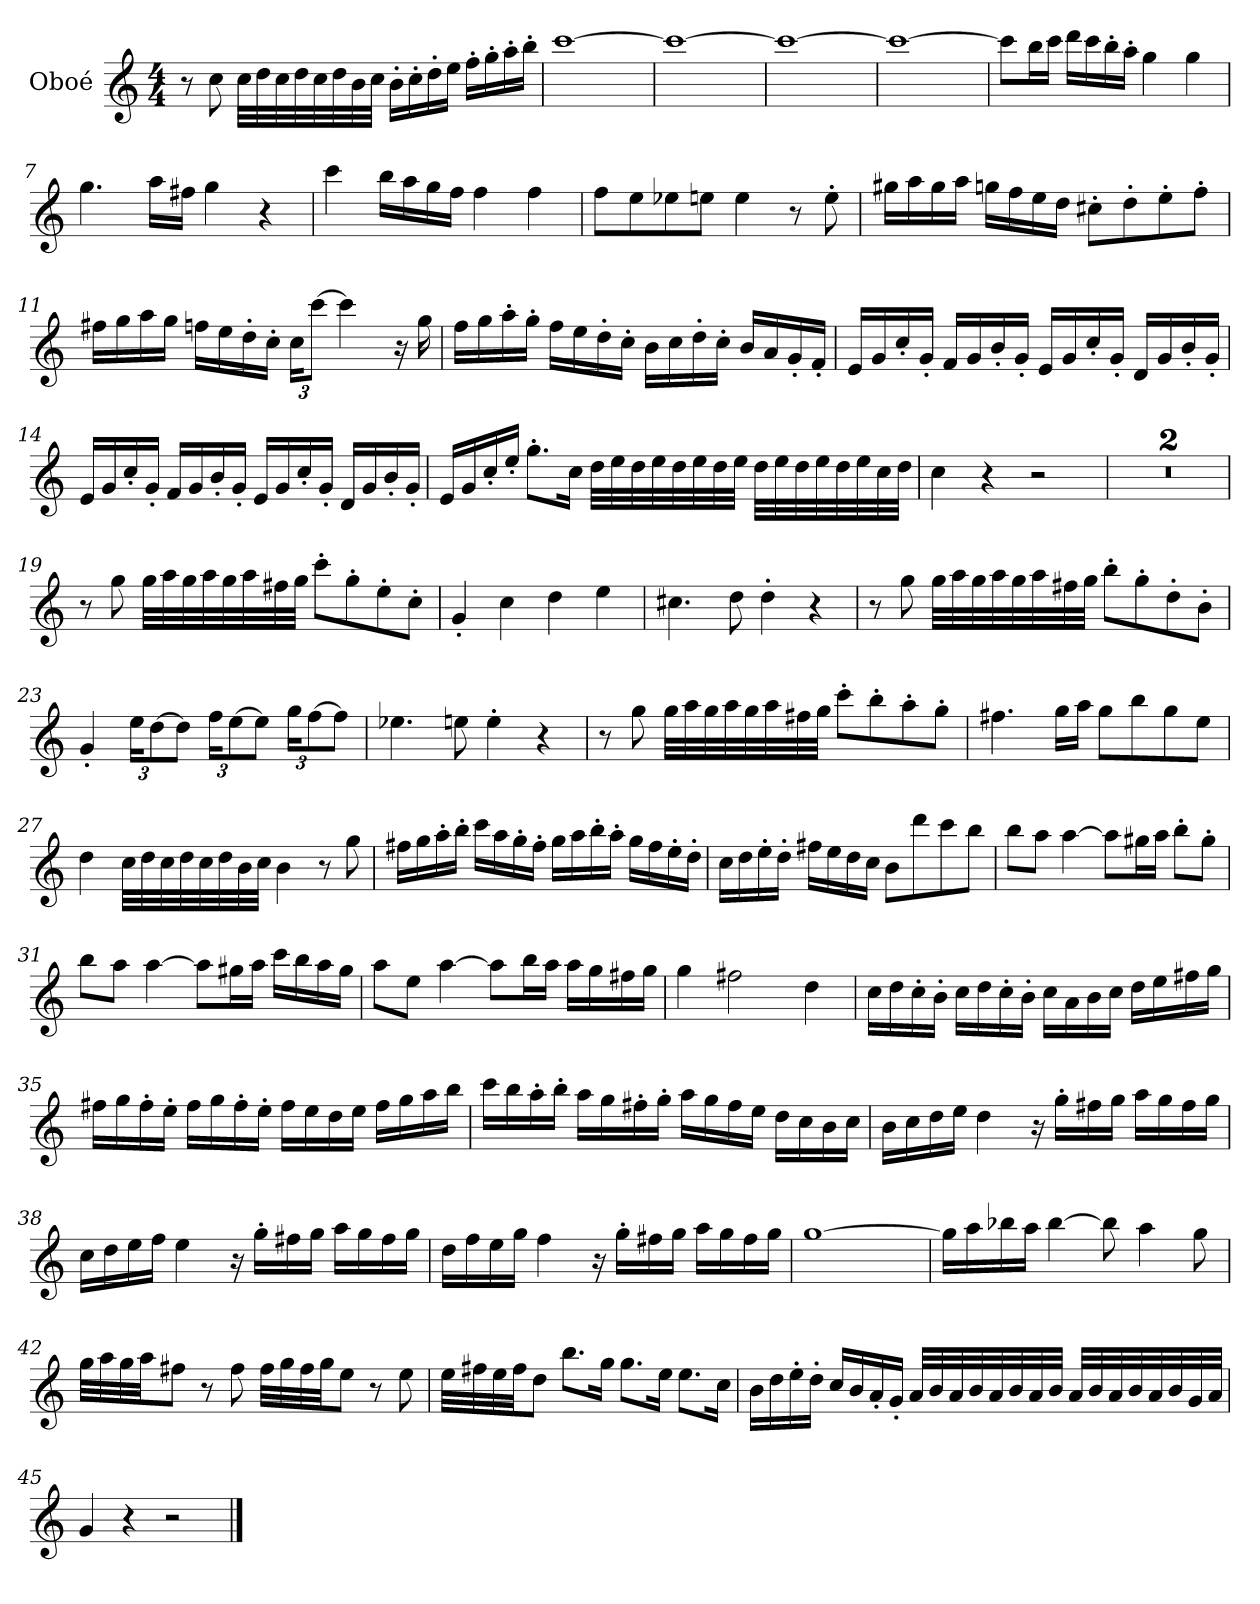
**kern
*part1
*staff1
*I"Oboé
*I'Ob.
*clefG2
*k[]
*M4/4
*MM120
=1
8r
8cc\
32cc\LLL
32dd\
32cc\
32dd\
32cc\
32dd\
32b\
32cc\JJJ
16b'\LL
16cc'\
16dd'\
16ee\JJ
16ff'\LL
16gg'\
16aa'\
16bb'\JJ
=2
[1ccc
=3
1ccc_
=4
1ccc_
=5
1ccc_
=6
8ccc\L]
16bb\L
16ccc\JJ
16ddd\LL
16ccc\
16bb'\
16aa'\JJ
4gg\
4gg\
=7
4.gg\
16aa\LL
16ff#X\JJ
4gg\
4r
!!LO:LB:g=z
=8
4ccc\
16bb\LL
16aa\
16gg\
16ff\JJ
4ff\
4ff\
=9
8ff\L
8ee\
8ee-X\
8een\J
4ee\
8r
8ee'\
=10
16gg#X\LL
16aa\
16gg#\
16aa\JJ
16ggn\LL
16ff\
16ee\
16dd\JJ
8cc#X'\L
8dd'\
8ee'\
8ff'\J
=11
16ff#X\LL
16gg\
16aa\
16gg\JJ
16ffn\LL
16ee\
16dd'\
16cc'\JJ
*Xbrackettup
24cc\KL
[12ccc\J
4ccc\]
16r
16gg\
!!LO:LB:g=z
=12
16ff\LL
16gg\
16aa'\
16gg'\JJ
16ff\LL
16ee\
16dd'\
16cc'\JJ
16b\LL
16cc\
16dd'\
16cc'\JJ
16b/LL
16a/
16g'/
16f'/JJ
=13
16e/LL
16g/
16cc'/
16g'/JJ
16f/LL
16g/
16b'/
16g'/JJ
16e/LL
16g/
16cc'/
16g'/JJ
16d/LL
16g/
16b'/
16g'/JJ
=14
16e/LL
16g/
16cc'/
16g'/JJ
16f/LL
16g/
16b'/
16g'/JJ
16e/LL
16g/
16cc'/
16g'/JJ
16d/LL
16g/
16b'/
16g'/JJ
!!LO:LB:g=z
=15
16e/LL
16g/
16cc'/
16ee'/JJ
8.gg'\L
16cc\Jk
32dd\LLL
32ee\
32dd\
32ee\
32dd\
32ee\
32dd\
32ee\JJJ
32dd\LLL
32ee\
32dd\
32ee\
32dd\
32ee\
32cc\
32dd\JJJ
=16
4cc\
4r
2r
=17
1r
=18
1r
=19
8r
8gg\
32gg\LLL
32aa\
32gg\
32aa\
32gg\
32aa\
32ff#X\
32gg\JJJ
8ccc'\L
8gg'\
8ee'\
8cc'\J
!!LO:LB:g=z
=20
4g'/
4cc\
4dd\
4ee\
=21
4.cc#X\
8dd\
4dd'\
4r
=22
8r
8gg\
32gg\LLL
32aa\
32gg\
32aa\
32gg\
32aa\
32ff#X\
32gg\JJJ
8bb'\L
8gg'\
8dd'\
8b'\J
=23
4g'/
24ee\KL
[12dd\
8dd\J]
24ff\KL
[12ee\
8ee\J]
24gg\KL
[12ff\
8ff\J]
=24
4.ee-X\
8een\
4ee'\
4r
!!LO:LB:g=z
=25
8r
8gg\
32gg\LLL
32aa\
32gg\
32aa\
32gg\
32aa\
32ff#X\
32gg\JJJ
8ccc'\L
8bb'\
8aa'\
8gg'\J
=26
4.ff#X\
16gg\LL
16aa\JJ
8gg\L
8bb\
8gg\
8ee\J
=27
4dd\
32cc\LLL
32dd\
32cc\
32dd\
32cc\
32dd\
32b\
32cc\JJJ
4b\
8r
8gg\
!!LO:LB:g=z
=28
16ff#X\LL
16gg\
16aa'\
16bb'\JJ
16ccc\LL
16aa\
16gg'\
16ff#'\JJ
16gg\LL
16aa\
16bb'\
16aa'\JJ
16gg\LL
16ff#\
16ee'\
16dd'\JJ
=29
16cc\LL
16dd\
16ee'\
16dd'\JJ
16ff#X\LL
16ee\
16dd\
16cc\JJ
8b\L
8ddd\
8ccc\
8bb\J
=30
8bb\L
8aa\J
[4aa\
8aa\L]
16gg#X\L
16aa\JJ
8bb'\L
8gg#'\J
!!LO:LB:g=z
=31
8bb\L
8aa\J
[4aa\
8aa\L]
16gg#X\L
16aa\JJ
16ccc\LL
16bb\
16aa\
16gg#\JJ
=32
8aa\L
8ee\J
[4aa\
8aa\L]
16bb\L
16aa\JJ
16aa\LL
16gg\
16ff#X\
16gg\JJ
=33
4gg\
2ff#X\
4dd\
=34
16cc\LL
16dd\
16cc'\
16b'\JJ
16cc\LL
16dd\
16cc'\
16b'\JJ
16cc\LL
16a\
16b\
16cc\JJ
16dd\LL
16ee\
16ff#X\
16gg\JJ
!!LO:LB:g=z
=35
16ff#X\LL
16gg\
16ff#'\
16ee'\JJ
16ff#\LL
16gg\
16ff#'\
16ee'\JJ
16ff#\LL
16ee\
16dd\
16ee\JJ
16ff#\LL
16gg\
16aa\
16bb\JJ
=36
16ccc\LL
16bb\
16aa'\
16bb'\JJ
16aa\LL
16gg\
16ff#X'\
16gg'\JJ
16aa\LL
16gg\
16ff#\
16ee\JJ
16dd\LL
16cc\
16b\
16cc\JJ
!!LO:LB:g=z
=37
16b\LL
16cc\
16dd\
16ee\JJ
4dd\
16r
16gg'\LL
16ff#X\
16gg\JJ
16aa\LL
16gg\
16ff#\
16gg\JJ
=38
16cc\LL
16dd\
16ee\
16ff\JJ
4ee\
16r
16gg'\LL
16ff#X\
16gg\JJ
16aa\LL
16gg\
16ff#\
16gg\JJ
=39
16dd\LL
16ff\
16ee\
16gg\JJ
4ff\
16r
16gg'\LL
16ff#X\
16gg\JJ
16aa\LL
16gg\
16ff#\
16gg\JJ
=40
[1gg
!!LO:LB:g=z
=41
16gg\LL]
16aa\
16bb-X\
16aa\JJ
[4bb-\
8bb-\]
4aa\
8gg\
=42
32gg\LLL
32aa\
32gg\
32aa\JJ
8ff#X\J
8r
8ff#\
32ff#\LLL
32gg\
32ff#\
32gg\JJ
8ee\J
8r
8ee\
=43
32ee\LLL
32ff#X\
32ee\
32ff#\JJ
8dd\J
8.bb\L
16gg\Jk
8.gg\L
16ee\Jk
8.ee\L
16cc\Jk
!!LO:PB:g=z
=44
16b\LL
16dd\
16ee'\
16dd'\JJ
16cc/LL
16b/
16a'/
16g'/JJ
32a/LLL
32b/
32a/
32b/
32a/
32b/
32a/
32b/JJJ
32a/LLL
32b/
32a/
32b/
32a/
32b/
32g/
32a/JJJ
=45
4g/
4r
2r
==
*-
